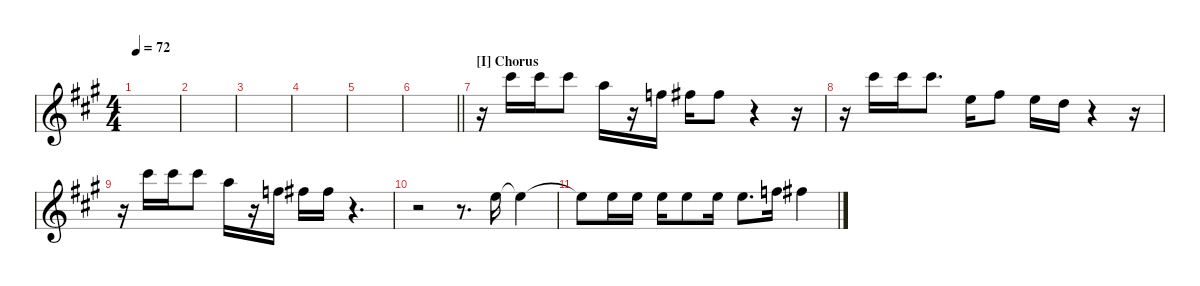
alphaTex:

\hideDynamics
\bracketExtendMode nobrackets
\singleTrackTrackNamePolicy hidden
\multiTrackTrackNamePolicy hidden
\otherSystemsTrackNameOrientation horizontal
\track ("Alto Voice" "Singer") {instrument voiceoohs}
\staff {score}
\tuning (E4 B3 G3 D3 A2 E2)
\ts (4 4)
\tempo 72
\clef g2
\ks a
|
|
|
|
|
\barLineRight lightlight
|
\section ("I" "Chorus")
r.16{beam Down} 21.1{acc #}.16{beam Down} 21.1{acc #}.16{beam Down} 21.1{acc #}.8{beam Down} 17.1{acc forcenatural}.16{beam Down} r.16{beam Down} 13.1{acc forcenatural}.16{beam Down} 14.1{acc #}.16{beam Down} 14.1{acc #}.8{beam Down} r.4{beam Down} r.16{beam Down} |
r.16{beam Down} 21.1{acc #}.16{beam Down} 21.1{acc #}.16{beam Down} 21.1{acc #}.8{d beam Down} 17.2{acc forcenatural}.16{beam Down} 14.1{acc #}.8{beam Down} 12.1{acc forcenatural}.16{beam Down} 10.1{acc forcenatural}.16{beam Down} r.4{beam Down} r.16{beam Down} |
r.16{beam Down} 21.1{acc #}.16{beam Down} 21.1{acc #}.16{beam Down} 21.1{acc #}.8{beam Down} 17.1{acc forcenatural}.16{beam Down} r.16{beam Down} 13.1{acc forcenatural}.16{beam Down} 14.1{acc #}.16{beam Down} 14.1{acc #}.16{beam Down} r.4{d beam Down} |
r.2{beam Down} r.8{d beam Down} 12.1{acc forcenatural}.16{beam Down} 12.1{t acc forcenatural}.4{beam Down} |
12.1{t acc forcenatural}.8{beam Down} 12.1{acc forcenatural}.16{beam Down} 12.1{acc forcenatural}.16{beam Down} 12.1{acc forcenatural}.16{beam Down} 12.1{acc forcenatural}.8{beam Down} 12.1{acc forcenatural}.16{beam Down} 12.1{acc forcenatural}.8{d beam Down} 13.1{acc forcenatural}.16{beam Down} 14.1{acc #}.4{beam Down}
